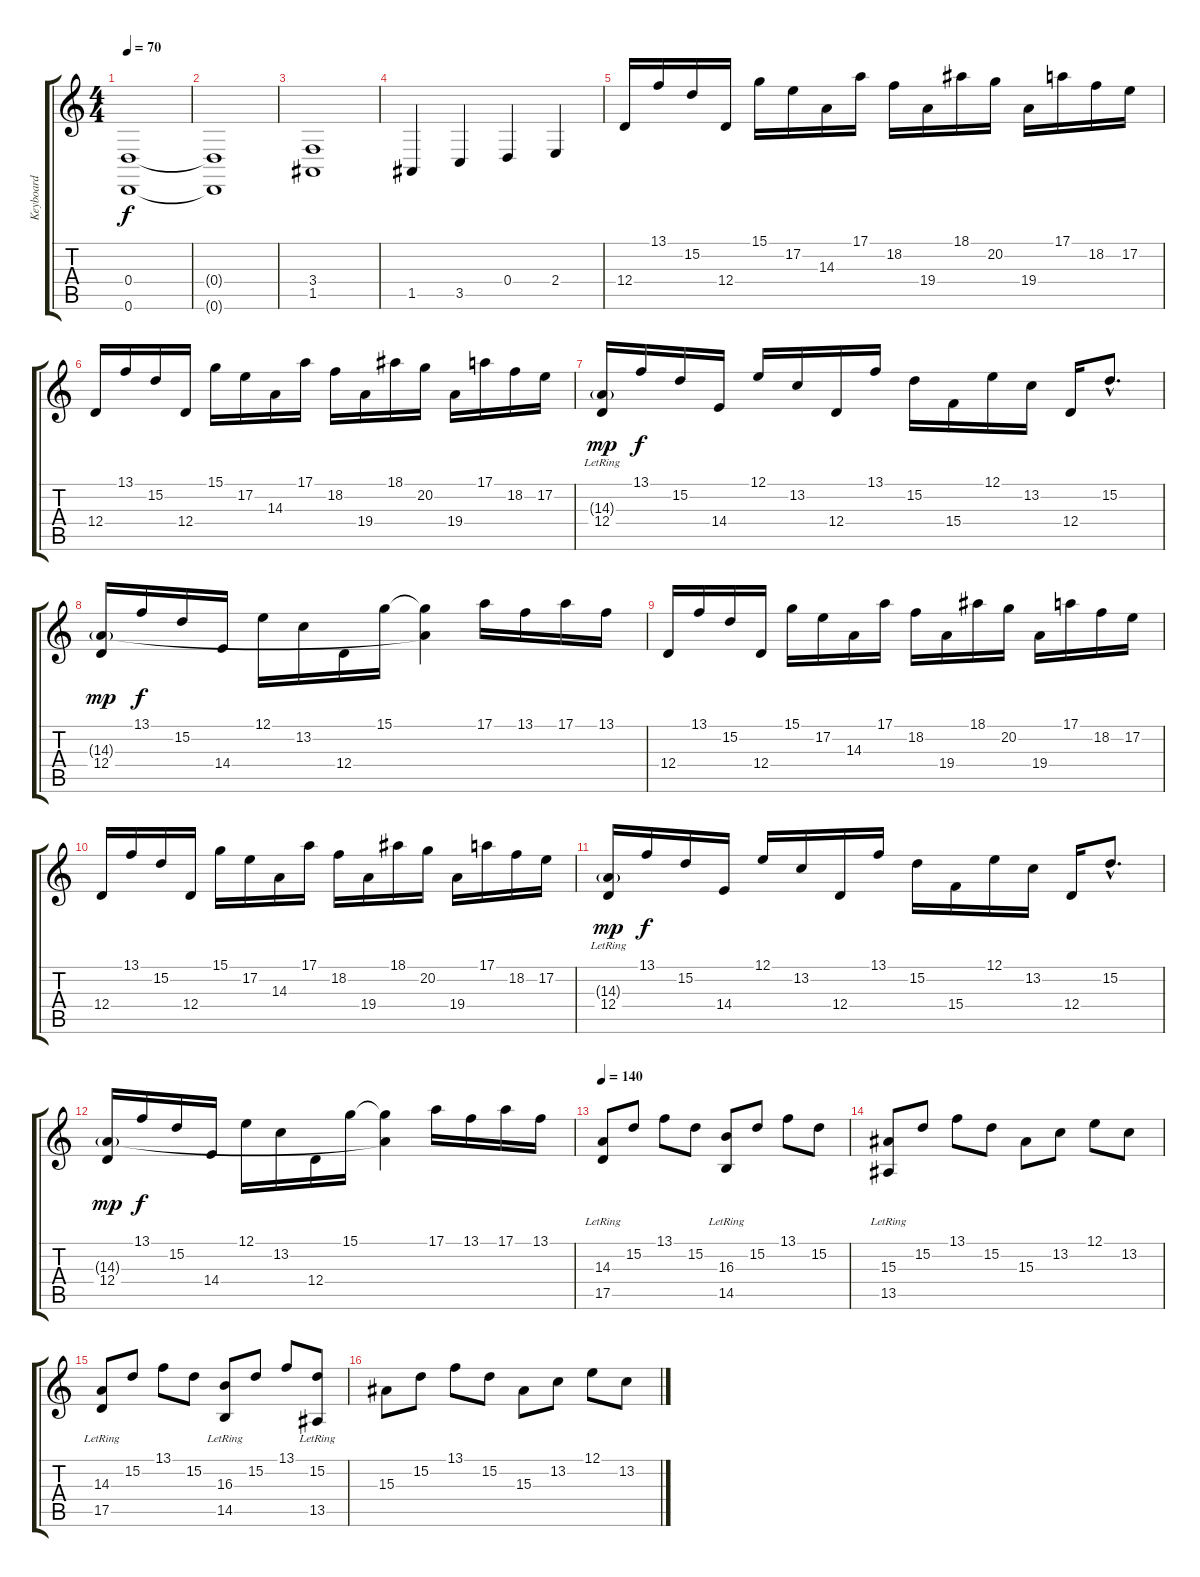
\track ("Keyboard" "Keyboard") {instrument clavinet}
\staff {score tabs}
\tuning (E4 B3 G3 D3 A2 D2) {hide}
\ts (4 4)
\tempo 70
\clef g2
\ks c
(0.4 0.6).1{dy f} |
(0.4{t} 0.6{t}).1 |
(3.4 1.5).1 |
1.5.4 3.5.4 0.4.4 2.4.4 |
12.4.16{volume 15 instrument stringensemble1} 13.1.16 15.2.16 12.4.16 15.1.16 17.2.16 14.3.16 17.1.16 18.2.16 19.4.16 18.1.16 20.2.16 19.4.16 17.1.16 18.2.16 17.2.16 |
12.4.16 13.1.16 15.2.16 12.4.16 15.1.16 17.2.16 14.3.16 17.1.16 18.2.16 19.4.16 18.1.16 20.2.16 19.4.16 17.1.16 18.2.16 17.2.16 |
(14.3{g lr} 12.4).16{dy mp} 13.1.16{dy f} 15.2.16 14.4.16 12.1.16 13.2.16 12.4.16 13.1.16 15.2.16 15.4.16 12.1.16 13.2.16 12.4.16 15.2{hac}.8{d} |
(14.3{g} 12.4).16{dy mp} 13.1.16{dy f} 15.2.16 14.4.16 12.1.16 13.2.16 12.4.16 15.1.16 (15.1{t} 14.3{t}).4 17.1.16 13.1.16 17.1.16 13.1.16 |
12.4.16 13.1.16 15.2.16 12.4.16 15.1.16 17.2.16 14.3.16 17.1.16 18.2.16 19.4.16 18.1.16 20.2.16 19.4.16 17.1.16 18.2.16 17.2.16 |
12.4.16 13.1.16 15.2.16 12.4.16 15.1.16 17.2.16 14.3.16 17.1.16 18.2.16 19.4.16 18.1.16 20.2.16 19.4.16 17.1.16 18.2.16 17.2.16 |
(14.3{g lr} 12.4).16{dy mp} 13.1.16{dy f} 15.2.16 14.4.16 12.1.16 13.2.16 12.4.16 13.1.16 15.2.16 15.4.16 12.1.16 13.2.16 12.4.16 15.2{hac}.8{d} |
(14.3{g} 12.4).16{dy mp} 13.1.16{dy f} 15.2.16 14.4.16 12.1.16 13.2.16 12.4.16 15.1.16 (15.1{t} 14.3{t}).4 17.1.16 13.1.16 17.1.16 13.1.16 |
\tempo 140
(14.3 17.5{lr}).8 15.2.8 13.1.8 15.2.8 (16.3 14.5{lr}).8 15.2.8 13.1.8 15.2.8 |
(15.3 13.5{lr}).8 15.2.8 13.1.8 15.2.8 15.3.8 13.2.8 12.1.8 13.2.8 |
(14.3 17.5{lr}).8 15.2.8 13.1.8 15.2.8 (16.3 14.5{lr}).8 15.2.8 13.1.8 (15.2 13.5{lr}).8 |
15.3.8 15.2.8 13.1.8 15.2.8 15.3.8 13.2.8 12.1.8 13.2.8
